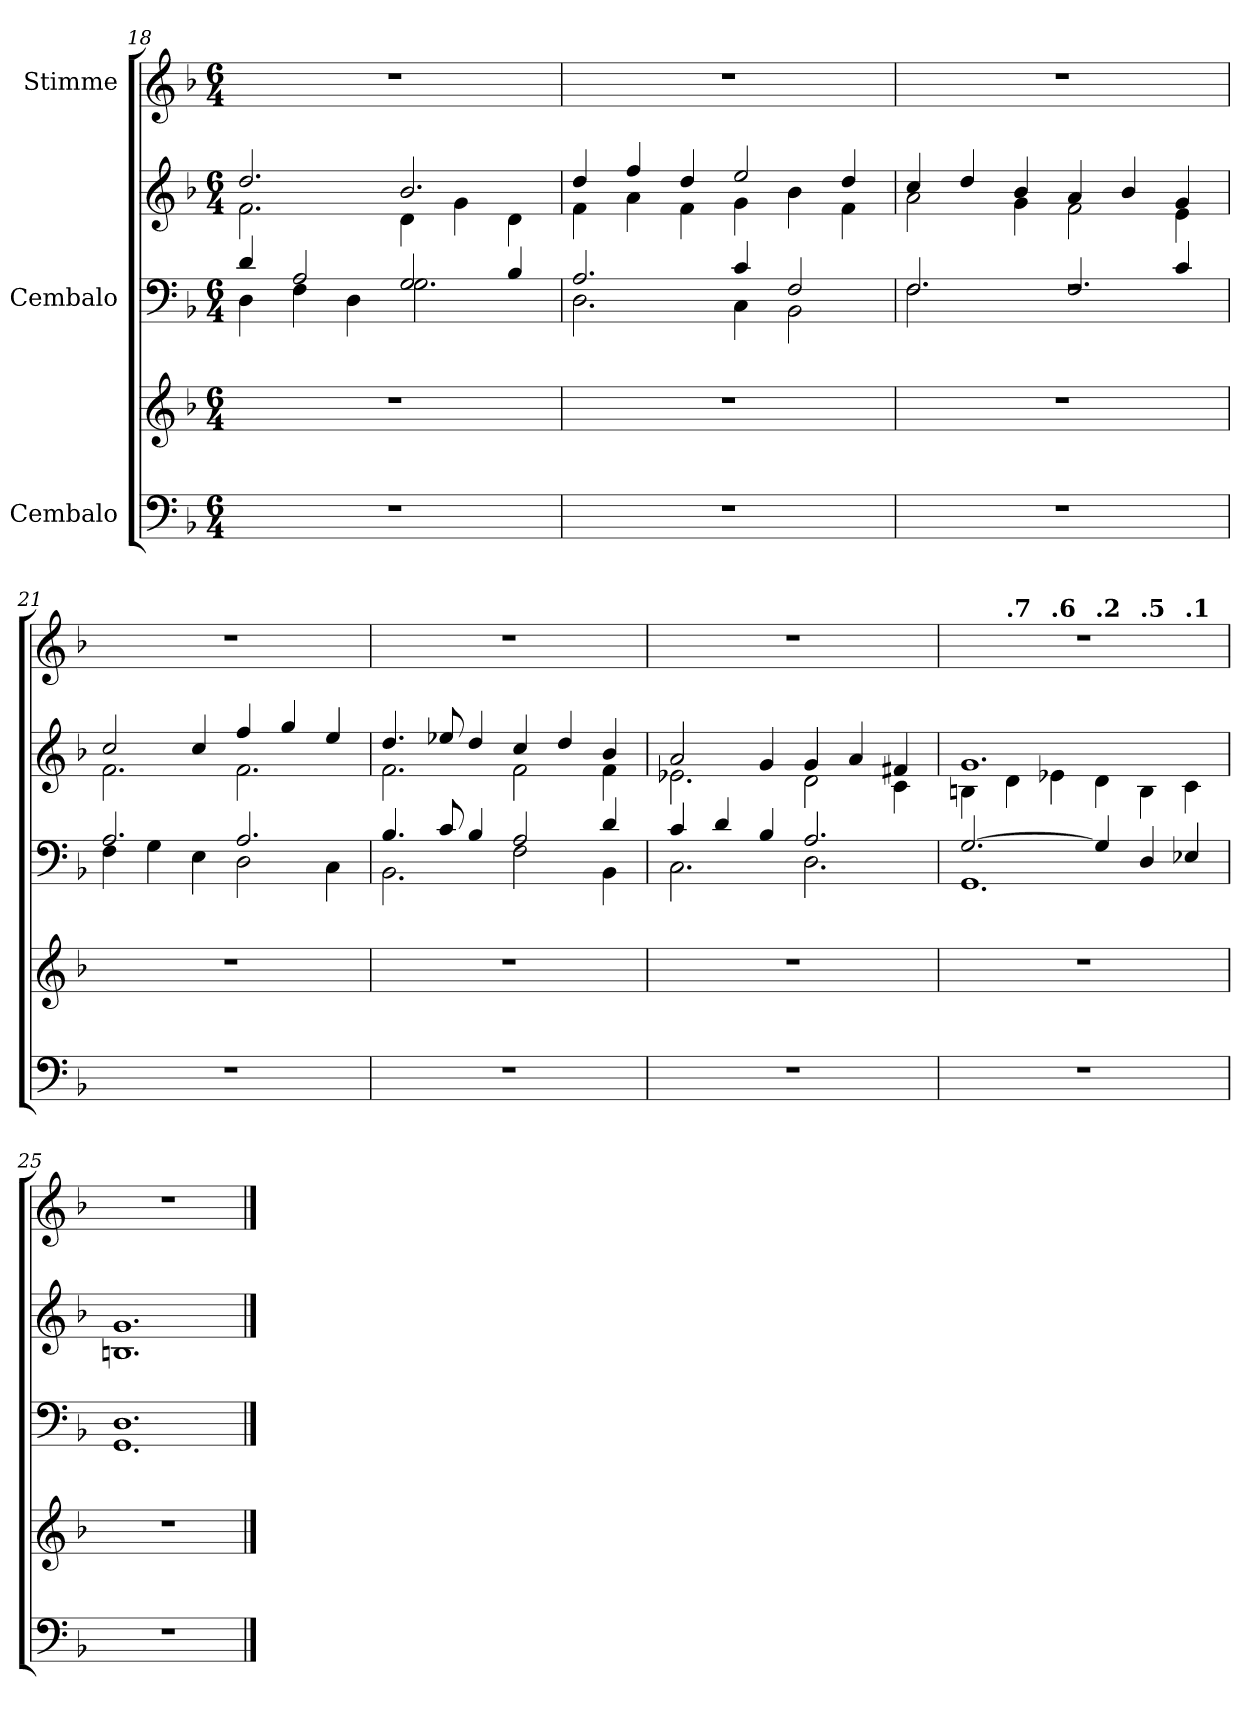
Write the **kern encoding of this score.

**kern	**kern	**kern	**kern	**kern
*part3	*part3	*part2	*part2	*part1
*staff5	*staff4	*staff3	*staff2	*staff1
*I"Cembalo	*	*I"Cembalo	*	*I"Stimme
!!LO:PB:g=z
*clefF4	*clefG2	*clefF4	*clefG2	*clefG2
*k[b-]	*k[b-]	*k[b-]	*k[b-]	*k[b-]
*M6/4	*M6/4	*M6/4	*M6/4	*M6/4
=18	=18	=18	=18	=18
*	*	*^	*^	*
1.r	1.r	4d/	4D\	2.dd/	2.f\	1.r
.	.	2A/	4F\	.	.	.
.	.	.	4D\	.	.	.
.	.	2G/	2.G\	2.b-/	4d\	.
.	.	.	.	.	4g\	.
.	.	4B-/	.	.	4d\	.
=19	=19	=19	=19	=19	=19	=19
1.r	1.r	2.A/	2.D\	4dd/	4f\	1.r
.	.	.	.	4ff/	4a\	.
.	.	.	.	4dd/	4f\	.
.	.	4c/	4C\	2ee/	4g\	.
.	.	2F/	2BB-\	.	4b-\	.
.	.	.	.	4dd/	4f\	.
=20	=20	=20	=20	=20	=20	=20
1.r	1.r	2.F/	2.F\	4cc/	2a\	1.r
.	.	.	.	4dd/	.	.
.	.	.	.	4b-/	4g\	.
.	.	2F/	2.rF	4a/	2f\	.
.	.	.	.	4b-/	.	.
.	.	4c/	.	4g/	4e\	.
=21	=21	=21	=21	=21	=21	=21
1.r	1.r	2.A/	4F\	2cc/	2.f\	1.r
.	.	.	4G\	.	.	.
.	.	.	4E\	4cc/	.	.
.	.	2.A/	2D\	4ff/	2.f\	.
.	.	.	.	4gg/	.	.
.	.	.	4C\	4ee/	.	.
!!LO:LB:g=z
=22	=22	=22	=22	=22	=22	=22
1.r	1.r	4.B-/	2.BB-\	4.dd/	2.f\	1.r
.	.	8c/	.	8ee-X/	.	.
.	.	4B-/	.	4dd/	.	.
.	.	2A/	2F\	4cc/	2f\	.
.	.	.	.	4dd/	.	.
.	.	4d/	4BB-\	4b-/	4f\	.
=23	=23	=23	=23	=23	=23	=23
1.r	1.r	4c/	2.C\	2a/	2.e-X\	1.r
.	.	4d/	.	.	.	.
.	.	4B-/	.	4g/	.	.
.	.	2.A/	2.D\	4g/	2d\	.
.	.	.	.	4a/	.	.
.	.	.	.	4f#X/	4c\	.
=24	=24	=24	=24	=24	=24	=24
*	*	*	*	*	*	*MM189
*	*	*	*	*	*	*^
*	*	*	*	*	*	*	*^
*	*	*	*	*	*	*	*	*^
*	*	*	*	*	*	*	*	*	*^
1.r	1.r	[2.G/	1.GG	1.g	4Bn\	1.r	4ryy	2ryy	2.ryy	1ryy
*	*	*	*	*	*	*MM186	*	*	*	*
!	!	!	!	!	!	!	!LO:TX:a:B:t=.7	!	!	!
.	.	.	.	.	4d\	.	1ryy	.	.	.
*	*	*	*	*	*	*MM183	*	*	*	*
!	!	!	!	!	!	!	!	!LO:TX:a:B:t=.6	!	!
.	.	.	.	.	4e-X\	.	.	1ryy	.	.
*	*	*	*	*	*	*MM177	*	*	*	*
!	!	!	!	!	!	!	!	!	!LO:TX:a:B:t=.2	!
.	.	4G/]	.	.	4d\	.	.	.	2.ryy	.
*	*	*	*	*	*	*MM165	*	*	*	*
!	!	!	!	!	!	!	!	!	!	!LO:TX:a:B:t=.5
.	.	4D/	.	.	4B\	.	.	.	.	2ryy
*	*	*	*	*	*	*MM150	*	*	*	*
!	!	!	!	!	!	!	!LO:TX:a:B:t=.1	!	!	!
.	.	4E-X/	.	.	4c\	.	4ryy	.	.	.
*	*	*	*	*	*	*v	*v	*v	*v	*v
=25	=25	=25	=25	=25	=25	=25
*	*	*	*	*	*	*MM129
1.r	1.r	1.GGyy: 1.D: 1.Bnyy: 1.gyy:	1.GG	1.g	1.Bn	1.r
*	*	*v	*v	*	*	*
*	*	*	*v	*v	*
==	==	==	==	==
*-	*-	*-	*-	*-
